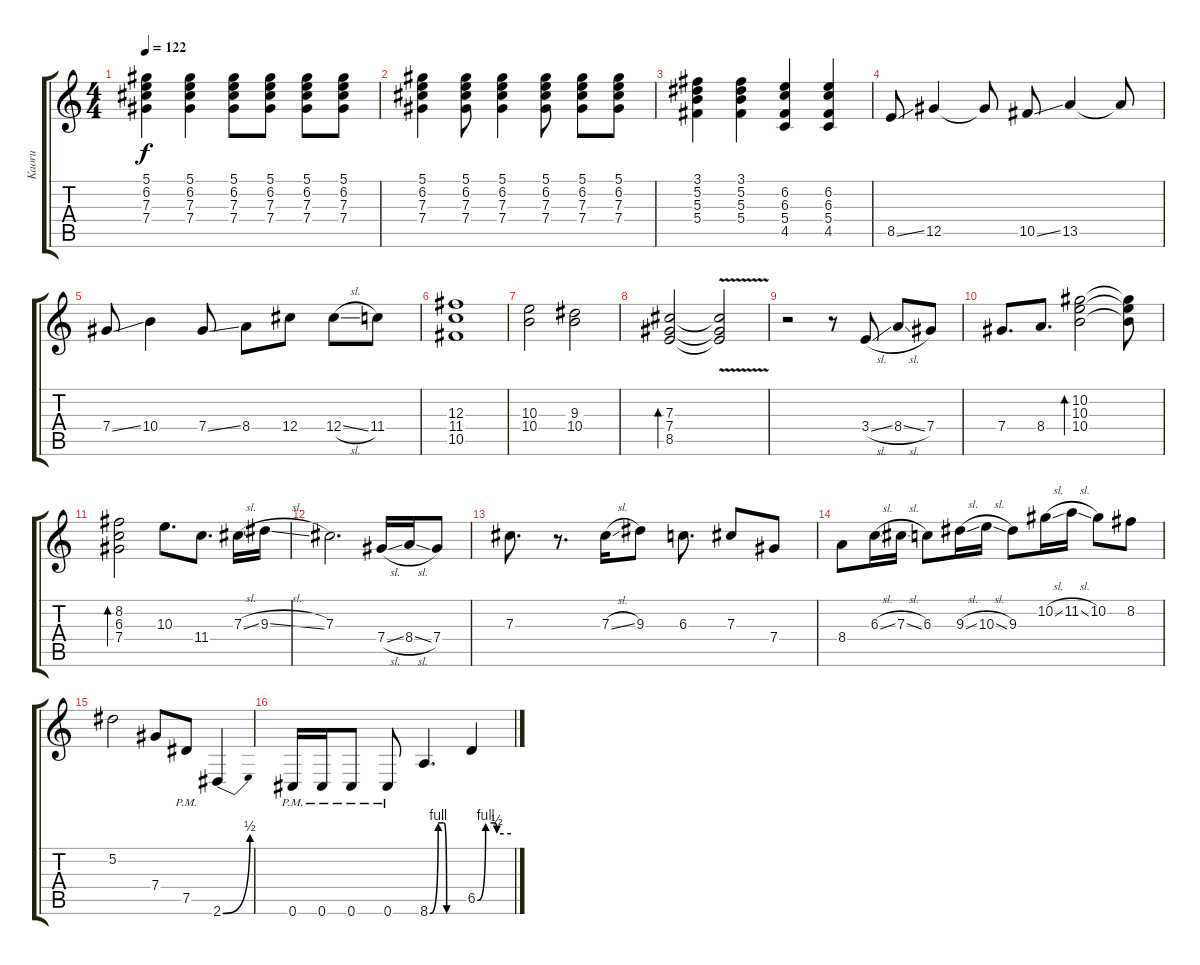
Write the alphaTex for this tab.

\track ("Kaoru" "Kaoru") {instrument overdrivenguitar}
\staff {score tabs}
\tuning (Eb4 Bb3 Gb3 Db3 Ab2 Db2) {hide}
\ts (4 4)
\tempo 122
\clef g2
\ks c
(5.1 6.2 7.3 7.4).4{dy f} (5.1 6.2 7.3 7.4).4 (5.1 6.2 7.3 7.4).8 (5.1 6.2 7.3 7.4).8 (5.1 6.2 7.3 7.4).8 (5.1 6.2 7.3 7.4).8 |
(5.1 6.2 7.3 7.4).4 (5.1 6.2 7.3 7.4).8 (5.1 6.2 7.3 7.4).4 (5.1 6.2 7.3 7.4).8 (5.1 6.2 7.3 7.4).8 (5.1 6.2 7.3 7.4).8 |
(3.1 5.2 5.3 5.4).4 (3.1 5.2 5.3 5.4).4 (6.2 6.3 5.4 4.5).4 (6.2 6.3 5.4 4.5).4 |
8.5{ss}.8 12.5.4 12.5{t}.8 10.5{ss}.8 13.5.4 13.5{t}.8 |
7.4{ss}.8 10.4.4 7.4{ss}.8 8.4.8 12.4.8 12.4{sl}.8 11.4.8 |
(12.3 11.4 10.5).1 |
(10.3 10.4).2 (9.3 10.4).2 |
(7.3 7.4 8.5).2{bd 240 instrument electricguitarclean} (7.3{v t} 7.4{v t} 8.5{v t}).2 |
r.2 r.8 3.4{sl}.8 8.4{sl}.8 7.4.8 |
7.4.8{d} 8.4.8{d} (10.2 10.3 10.4).2{bd 240} (10.2{t} 10.3{t} 10.4{t}).8 |
(8.2 6.3 7.4).2{bd 240} 10.3.8{d} 11.4.8{d} 7.3{sl}.16 9.3{sl}.16 |
7.3.2{d} 7.4{sl}.16 8.4{sl}.16 7.4.8 |
7.3.8{d} r.8{d} 7.3{sl}.16 9.3.8 6.3.8{d} 7.3.8 7.4.8 |
8.4.8 6.3{sl}.16 7.3{sl}.16 6.3.8 9.3{sl}.16 10.3{sl}.16 9.3.8 10.2{sl}.16 11.2{sl}.16 10.2.8 8.2.8 |
5.2.2 7.4.8{instrument overdrivenguitar} 7.5{pm}.8 2.6{be (bend 0 0 60 2)}.4 |
0.6{pm}.16 0.6{pm}.16 0.6{pm}.8 0.6{pm}.8 8.6{be (custom 0 0 15 4 25 4 30 0 35 0 60 0)}.4{d} 6.5{be (custom 0 0 15 4 30 4 35 2 60 2)}.4
